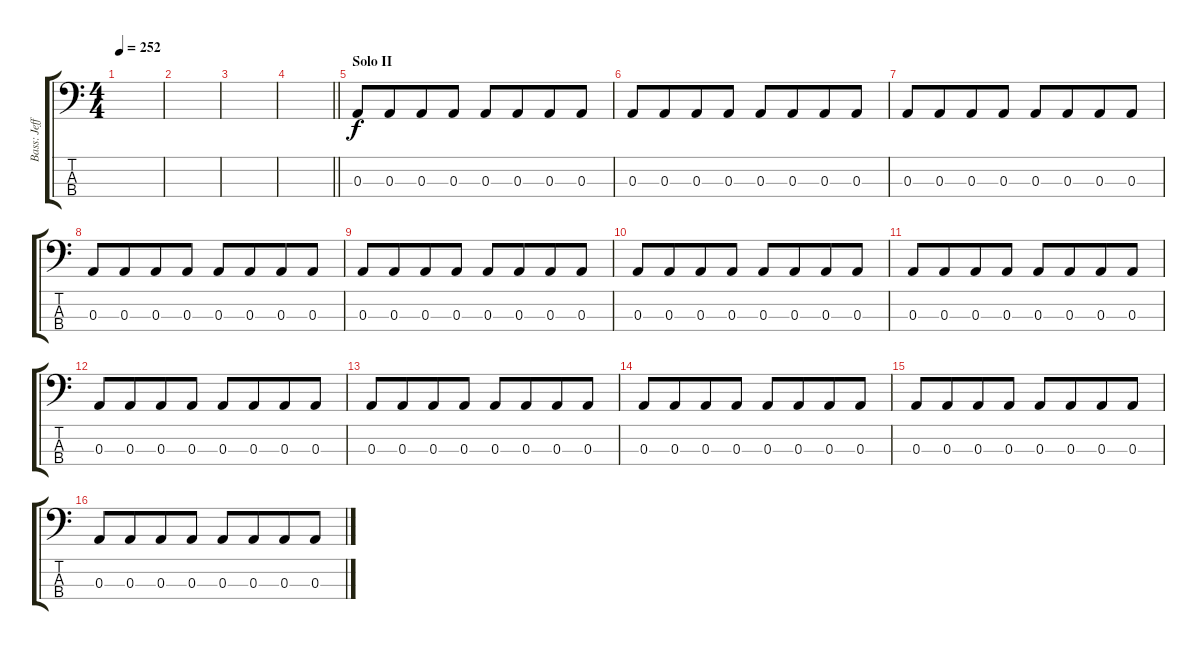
\track ("Bass: Jeff" "Bass: Jeff") {instrument electricbassfinger}
\staff {score tabs}
\tuning (G2 D2 A1 E1) {hide}
\ts (4 4)
\tempo 252
\clef f4
\ks c
|
|
|
\barLineRight lightlight
|
\section ("" "Solo II")
0.3.8 0.3.8{beam merge} 0.3.8 0.3.8 0.3.8 0.3.8{beam merge} 0.3.8 0.3.8 |
0.3.8 0.3.8{beam merge} 0.3.8 0.3.8 0.3.8 0.3.8{beam merge} 0.3.8 0.3.8 |
0.3.8 0.3.8{beam merge} 0.3.8 0.3.8 0.3.8 0.3.8{beam merge} 0.3.8 0.3.8 |
0.3.8 0.3.8{beam merge} 0.3.8 0.3.8 0.3.8 0.3.8{beam merge} 0.3.8 0.3.8 |
0.3.8 0.3.8{beam merge} 0.3.8 0.3.8 0.3.8 0.3.8{beam merge} 0.3.8 0.3.8 |
0.3.8 0.3.8{beam merge} 0.3.8 0.3.8 0.3.8 0.3.8{beam merge} 0.3.8 0.3.8 |
0.3.8 0.3.8{beam merge} 0.3.8 0.3.8 0.3.8 0.3.8{beam merge} 0.3.8 0.3.8 |
0.3.8 0.3.8{beam merge} 0.3.8 0.3.8 0.3.8 0.3.8{beam merge} 0.3.8 0.3.8 |
0.3.8 0.3.8{beam merge} 0.3.8 0.3.8 0.3.8 0.3.8{beam merge} 0.3.8 0.3.8 |
0.3.8 0.3.8{beam merge} 0.3.8 0.3.8 0.3.8 0.3.8{beam merge} 0.3.8 0.3.8 |
0.3.8 0.3.8{beam merge} 0.3.8 0.3.8 0.3.8 0.3.8{beam merge} 0.3.8 0.3.8 |
0.3.8 0.3.8{beam merge} 0.3.8 0.3.8 0.3.8 0.3.8{beam merge} 0.3.8 0.3.8
